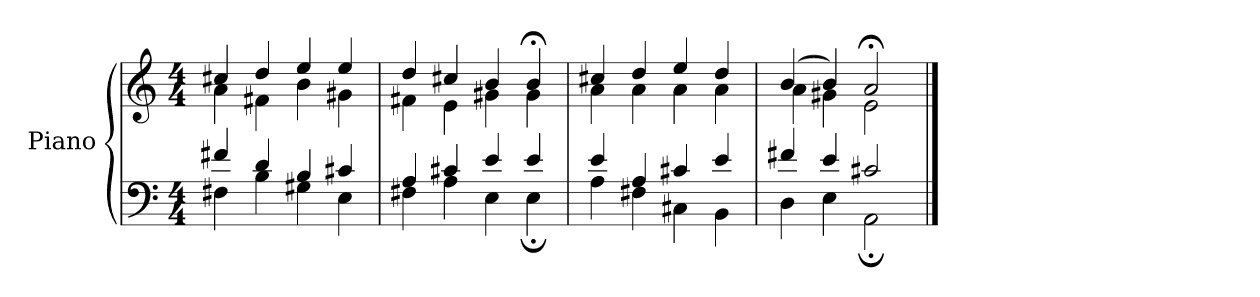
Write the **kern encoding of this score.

**kern	**kern
*part1	*part1
*staff2	*staff1
*I"Piano	*
*I'Pno.	*
*clefF4	*clefG2
*k[]	*k[]
*M4/4	*M4/4
=1	=1
*^	*^
4f#X/	4F#X\	4cc#X/	4a\
4d/	4B\	4dd/	4f#X\
4B/	4G#X\	4ee/	4b\
4c#X/	4E\	4ee/	4g#X\
=2	=2	=2	=2
4A/	4F#X\	4dd/	4f#X\
4c#X/	4A\	4cc#X/	4e\
4e/	4E\	4b/	4g#X\
4e/	4E;\	4b;</	4g#\
=3	=3	=3	=3
4e/	4A\	4cc#X/	4a\
4A/	4F#X\	4dd/	4a\
4c#X/	4C#X\	4ee/	4a\
4e/	4BB\	4dd/	4a\
=4	=4	=4	=4
4f#X/	4D\	(>4b/	4a\
4e/	4E\	4b/)	4g#X\
2c#X/	2AA;\	2a;</	2e\
*v	*v	*	*
*	*v	*v
==	==
*-	*-
